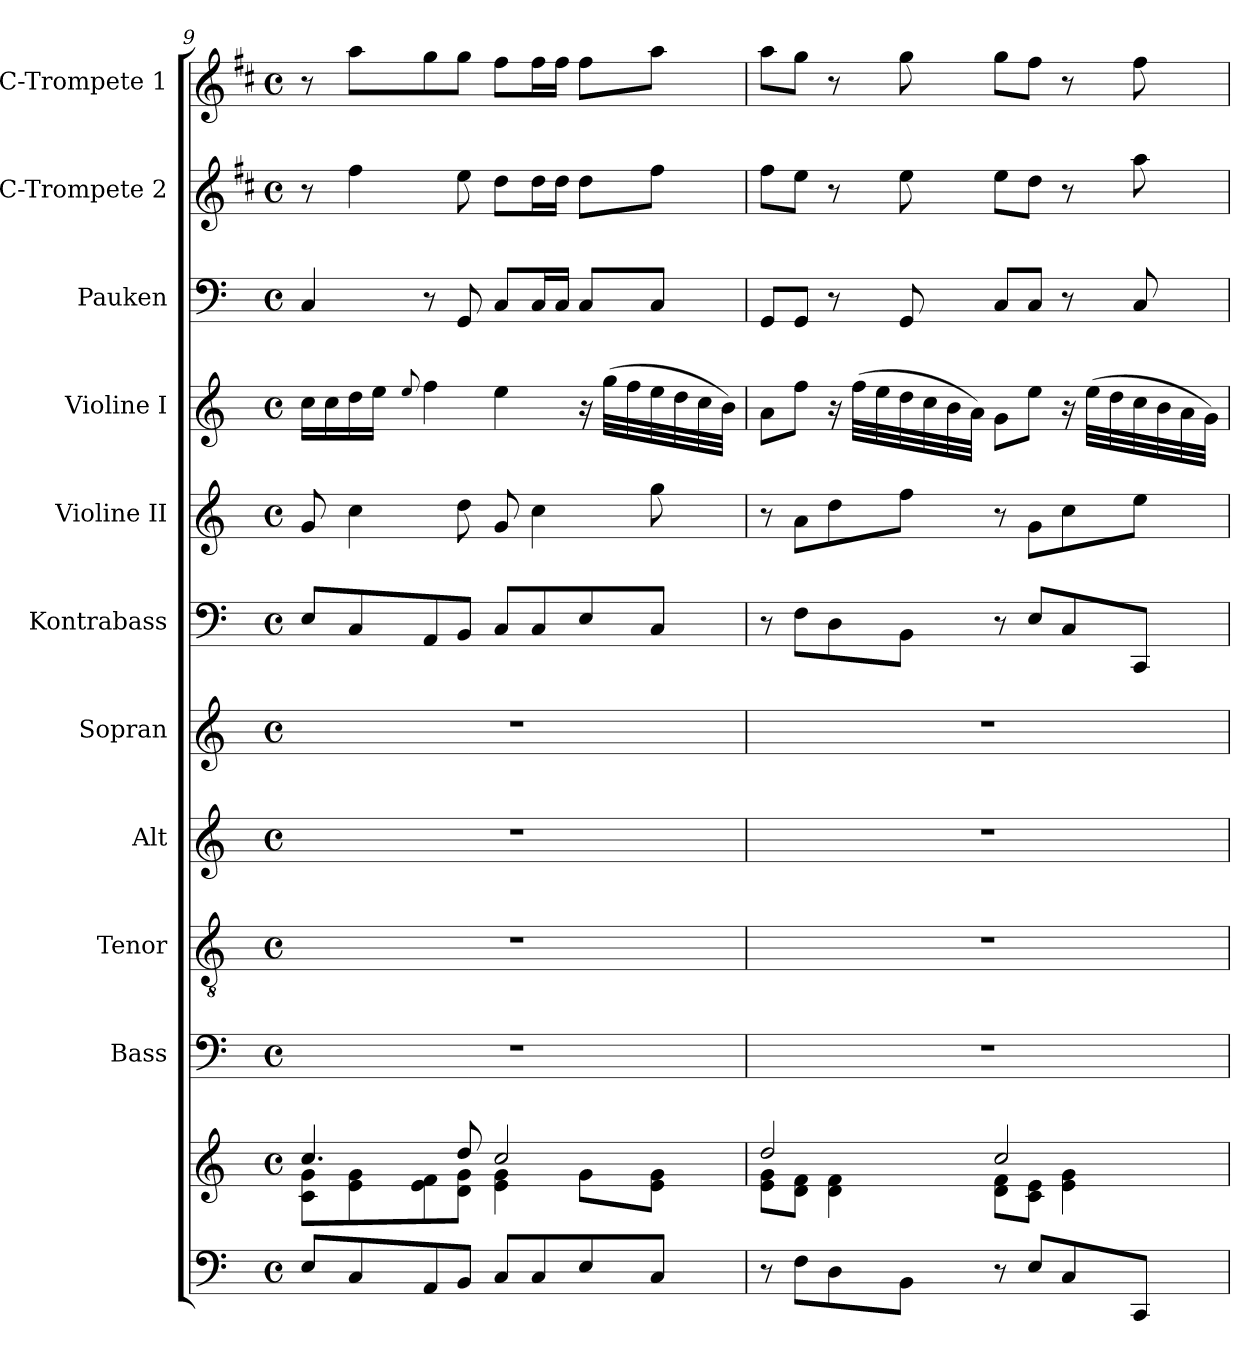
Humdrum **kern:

**kern	**kern	**kern	**kern	**kern	**kern	**kern	**kern	**kern	**kern	**kern	**kern
*part11	*part11	*part10	*part9	*part8	*part7	*part6	*part5	*part4	*part3	*part2	*part1
*staff12	*staff11	*staff10	*staff9	*staff8	*staff7	*staff6	*staff5	*staff4	*staff3	*staff2	*staff1
*	*	*I"Bass	*I"Tenor	*I"Alt	*I"Sopran	*I"Kontrabass	*I"Violine II	*I"Violine I	*I"Pauken	*I"C-Trompete 2	*I"C-Trompete 1
*	*	*I'B.	*I'T.	*I'A.	*I'S.	*I'Kb.	*I'Vl. II	*I'Vl. I	*I'Pk.	*I'C Trp. 2	*I'C Trp. 1
!!LO:PB:g=z
*clefF4	*clefG2	*clefF4	*clefGv2	*clefG2	*clefG2	*clefF4	*clefG2	*clefG2	*clefF4	*clefG2	*clefG2
*	*	*	*	*	*	*ITrd7c12	*	*	*	*ITrd1c2	*ITrd1c2
*k[]	*k[]	*k[]	*k[]	*k[]	*k[]	*k[]	*k[]	*k[]	*k[]	*k[]	*k[]
*C:	*C:	*C:	*C:	*C:	*C:	*C:	*C:	*C:	*C:	*C:	*C:
*M4/4	*M4/4	*M4/4	*M4/4	*M4/4	*M4/4	*M4/4	*M4/4	*M4/4	*M4/4	*M4/4	*M4/4
*met(c)	*met(c)	*met(c)	*met(c)	*met(c)	*met(c)	*met(c)	*met(c)	*met(c)	*met(c)	*met(c)	*met(c)
=9	=9	=9	=9	=9	=9	=9	=9	=9	=9	=9	=9
*	*^	*	*	*	*	*	*	*	*	*	*
8E/L	4.cc/	8c\ 8g\L	1r	1r	1r	1r	8EE/L	8g/	16cc\LL	4C/	8r	8r
.	.	.	.	.	.	.	.	.	16cc\	.	.	.
8C/	.	8e\ 8g\	.	.	.	.	8CC/	4cc\	16dd\	.	4ee\	8gg\L
.	.	.	.	.	.	.	.	.	16ee\JJ	.	.	.
.	.	.	.	.	.	.	.	.	8qqee/	.	.	.
8AA/	.	8e\ 8f\	.	.	.	.	8AAA/	.	4ff\	8r	.	8ff\
8BB/J	8dd/	8d\ 8g\J	.	.	.	.	8BBB/J	8dd\	.	8GG/	8dd\	8ff\J
8C/L	2cc/	4e\ 4g\	.	.	.	.	8CC/L	8g/	4ee\	8C/L	8cc\L	8ee\L
8C/	.	.	.	.	.	.	8CC/	4cc\	.	16C/L	16cc\L	16ee\L
.	.	.	.	.	.	.	.	.	.	16C/JJ	16cc\JJ	16ee\JJ
8E/	.	8g\L	.	.	.	.	8EE/	.	16r	8C/L	8cc\L	8ee\L
.	.	.	.	.	.	.	.	.	(>32gg\LLL	.	.	.
.	.	.	.	.	.	.	.	.	32ff\	.	.	.
8C/J	.	8e\ 8g\J	.	.	.	.	8CC/J	8gg\	32ee\	8C/J	8ee\J	8gg\J
.	.	.	.	.	.	.	.	.	32dd\	.	.	.
.	.	.	.	.	.	.	.	.	32cc\	.	.	.
.	.	.	.	.	.	.	.	.	32b\JJJ)	.	.	.
=10	=10	=10	=10	=10	=10	=10	=10	=10	=10	=10	=10	=10
8r	2dd/	8e\ 8g\L	1r	1r	1r	1r	8r	8r	8a\L	8GG/L	8ee\L	8gg\L
8F\L	.	8d\ 8f\J	.	.	.	.	8FF\L	8a\L	8ff\J	8GG/J	8dd\J	8ff\J
8D\	.	4d\ 4f\	.	.	.	.	8DD\	8dd\	16r	8r	8r	8r
.	.	.	.	.	.	.	.	.	(>32ff\LLL	.	.	.
.	.	.	.	.	.	.	.	.	32ee\	.	.	.
8BB\J	.	.	.	.	.	.	8BBB\J	8ff\J	32dd\	8GG/	8dd\	8ff\
.	.	.	.	.	.	.	.	.	32cc\	.	.	.
.	.	.	.	.	.	.	.	.	32b\	.	.	.
.	.	.	.	.	.	.	.	.	32a\JJJ)	.	.	.
8r	2cc/	8d\ 8f\L	.	.	.	.	8r	8r	8g\L	8C/L	8dd\L	8ff\L
8E/L	.	8c\ 8e\J	.	.	.	.	8EE/L	8g\L	8ee\J	8C/J	8cc\J	8ee\J
8C/	.	4e\ 4g\	.	.	.	.	8CC/	8cc\	16r	8r	8r	8r
.	.	.	.	.	.	.	.	.	(>32ee\LLL	.	.	.
.	.	.	.	.	.	.	.	.	32dd\	.	.	.
8CC/J	.	.	.	.	.	.	8CCC/J	8ee\J	32cc\	8C/	8gg\	8ee\
.	.	.	.	.	.	.	.	.	32b\	.	.	.
.	.	.	.	.	.	.	.	.	32a\	.	.	.
.	.	.	.	.	.	.	.	.	32g\JJJ)	.	.	.
*	*v	*v	*	*	*	*	*	*	*	*	*	*
=	=	=	=	=	=	=	=	=	=	=	=
*-	*-	*-	*-	*-	*-	*-	*-	*-	*-	*-	*-
